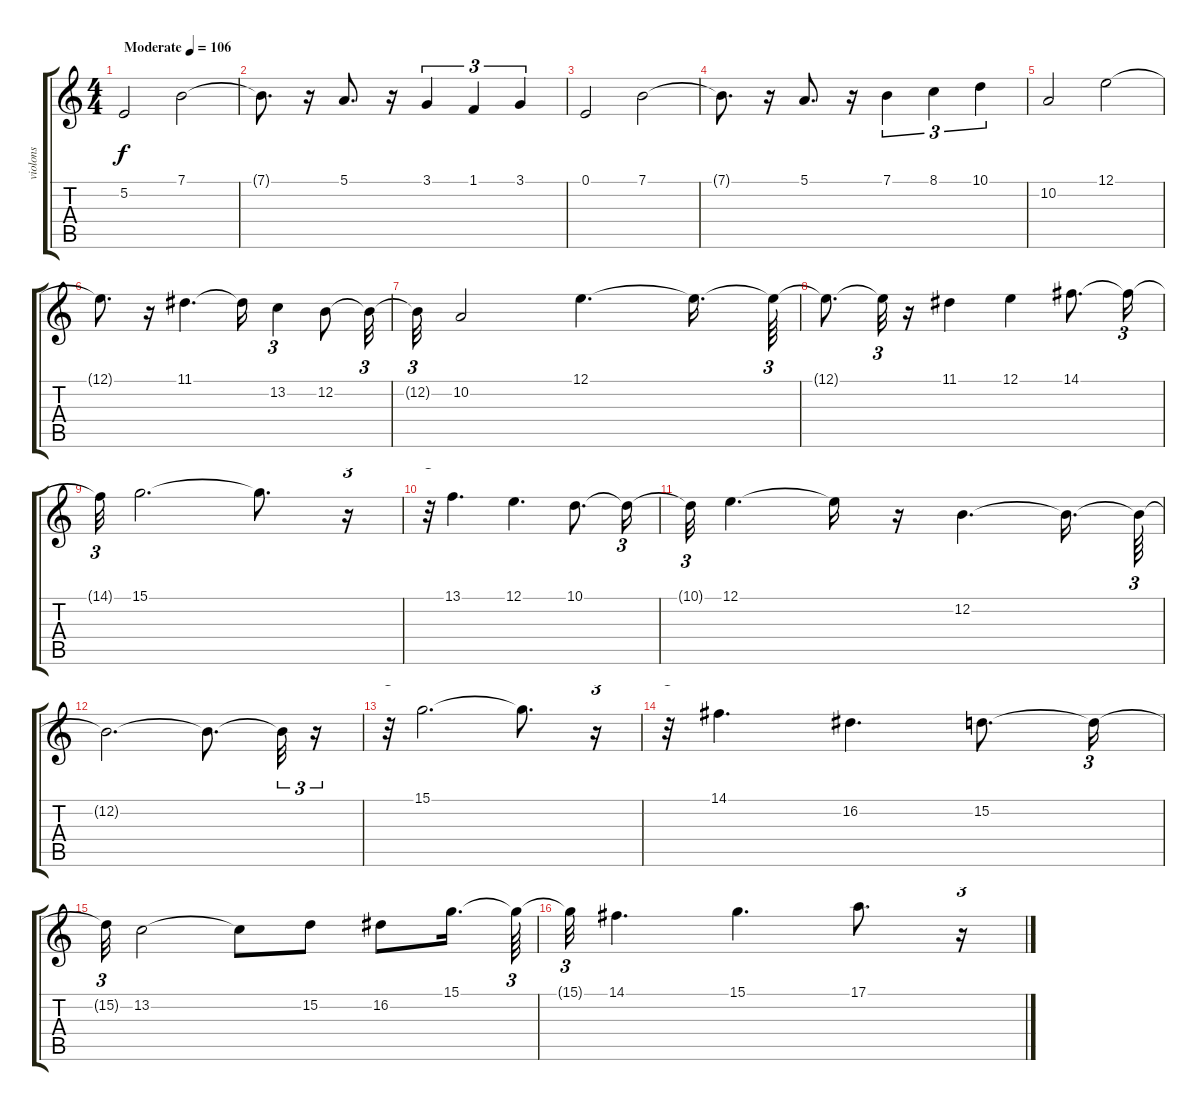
\track ("violons" "violons") {instrument stringensemble1}
\staff {score tabs}
\tuning (E4 B3 G3 D3 A2 E2) {hide}
\ts (4 4)
\tempo (106 "Moderate")
\clef g2
\ks c
5.2.2{dy f instrument stringensemble1} 7.1.2 |
7.1{t}.8{d} r.16 5.1.8{d} r.16 3.1.4{tu (3 2)} 1.1.4{tu (3 2)} 3.1.4{tu (3 2)} |
0.1.2 7.1.2 |
7.1{t}.8{d} r.16 5.1.8{d} r.16 7.1.4{tu (3 2)} 8.1.4{tu (3 2)} 10.1.4{tu (3 2)} |
10.2.2 12.1.2 |
12.1{t}.8{d} r.16 11.1.4{d} 11.1{t}.16 13.2.4{tu (3 2)} 12.2.8 12.2{t}.32{tu (3 2)} |
12.2{t}.32{tu (3 2)} 10.2.2 12.1.4{d} 12.1{t}.16{d} 12.1{t}.64{tu (3 2)} |
12.1{t}.8{d} 12.1{t}.32{tu (3 2)} r.16 11.1.4 12.1.4 14.1.8{d} 14.1{t}.16{tu (3 2)} |
14.1{t}.32{tu (3 2)} 15.1.2{d} 15.1{t}.8{d} r.16{tu (3 2)} |
r.32{tu (3 2)} 13.1.4{d} 12.1.4{d} 10.1.8{d} 10.1{t}.16{tu (3 2)} |
10.1{t}.32{tu (3 2)} 12.1.4{d} 12.1{t}.16 r.16 12.2.4{d} 12.2{t}.16{d} 12.2{t}.64{tu (3 2)} |
12.2{t}.2{d} 12.2{t}.8{d} 12.2{t}.32{tu (3 2)} r.16{tu (3 2)} |
r.32{tu (3 2)} 15.1.2{d} 15.1{t}.8{d} r.16{tu (3 2)} |
r.32{tu (3 2)} 14.1.4{d} 16.2.4{d} 15.2.8{d} 15.2{t}.16{tu (3 2)} |
15.2{t}.32{tu (3 2)} 13.2.2 13.2{t}.8 15.2.8 16.2.8 15.1.16{d} 15.1{t}.64{tu (3 2)} |
15.1{t}.32{tu (3 2)} 14.1.4{d} 15.1.4{d} 17.1.8{d} r.16{tu (3 2)}
